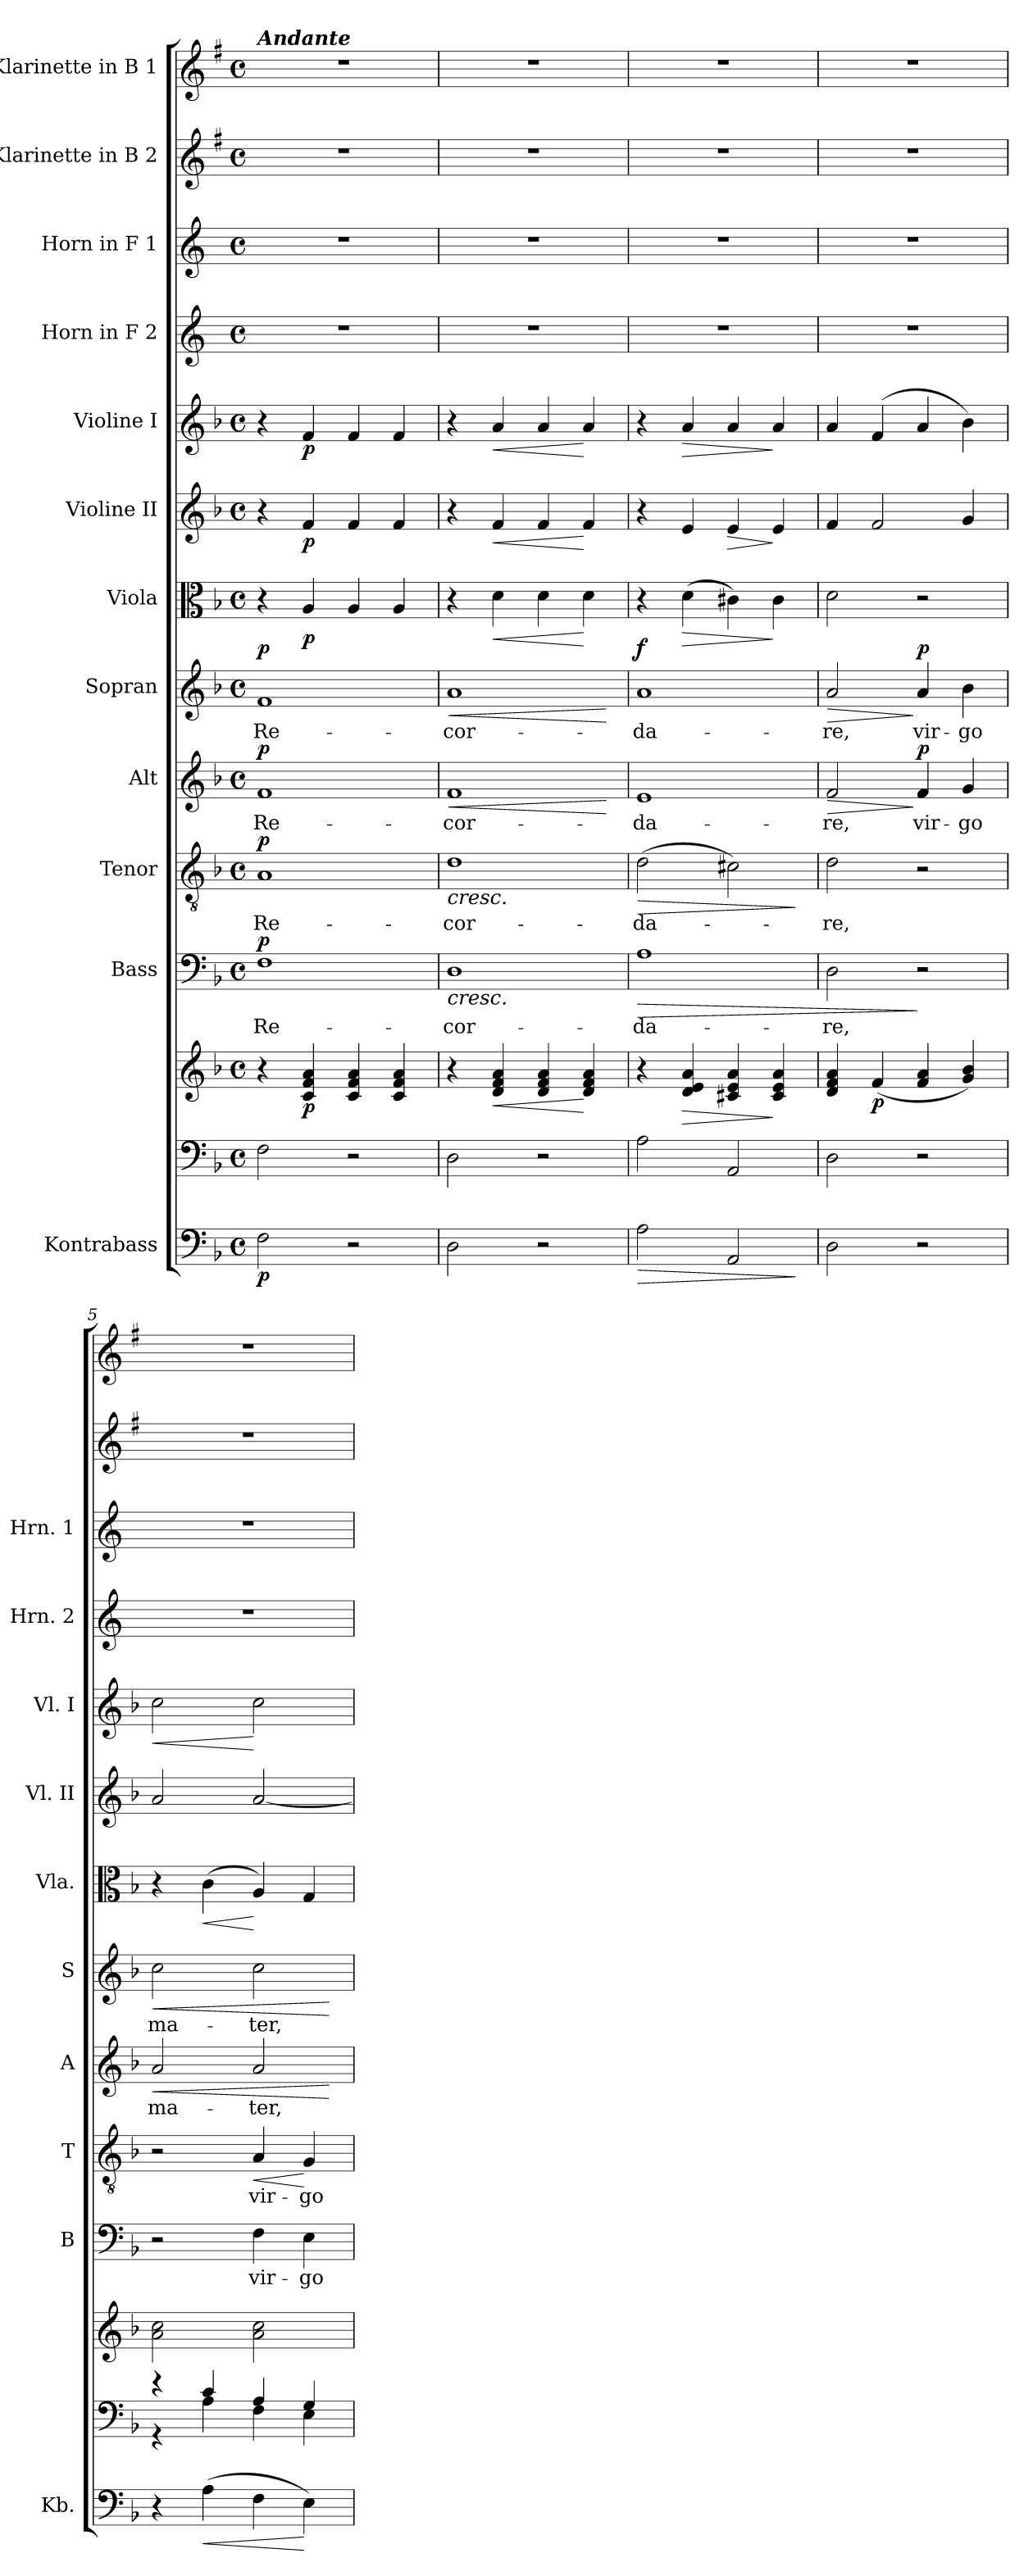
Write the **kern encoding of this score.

**kern	**dynam	**kern	**kern	**dynam	**kern	**text	**dynam	**kern	**text	**dynam	**kern	**text	**dynam	**kern	**text	**dynam	**kern	**dynam	**kern	**dynam	**kern	**dynam	**kern	**kern	**kern	**kern
*part13	*part13	*part12	*part12	*part12	*part11	*part11	*part11	*part10	*part10	*part10	*part9	*part9	*part9	*part8	*part8	*part8	*part7	*part7	*part6	*part6	*part5	*part5	*part4	*part3	*part2	*part1
*staff14	*staff14	*staff13	*staff12	*staff12/13	*staff11	*staff11	*staff11	*staff10	*staff10	*staff10	*staff9	*staff9	*staff9	*staff8	*staff8	*staff8	*staff7	*staff7	*staff6	*staff6	*staff5	*staff5	*staff4	*staff3	*staff2	*staff1
*I"Kontrabass	*	*	*	*	*I"Bass	*	*	*I"Tenor	*	*	*I"Alt	*	*	*I"Sopran	*	*	*I"Viola	*	*I"Violine II	*	*I"Violine I	*	*I"Horn in F 2	*I"Horn in F 1	*I"Klarinette in B 2	*I"Klarinette in B 1
*I'Kb.	*	*	*	*	*I'B	*	*	*I'T	*	*	*I'A	*	*	*I'S	*	*	*I'Vla.	*	*I'Vl. II	*	*I'Vl. I	*	*I'Hrn. 2	*I'Hrn. 1	*	*
*clefF4	*	*clefF4	*clefG2	*	*clefF4	*	*	*clefGv2	*	*	*clefG2	*	*	*clefG2	*	*	*clefC3	*	*clefG2	*	*clefG2	*	*clefG2	*clefG2	*clefG2	*clefG2
*ITrd7c12	*	*	*	*	*	*	*	*	*	*	*	*	*	*	*	*	*	*	*	*	*	*	*ITrd4c7	*ITrd4c7	*ITrd1c2	*ITrd1c2
*k[b-]	*	*k[b-]	*k[b-]	*	*k[b-]	*	*	*k[b-]	*	*	*k[b-]	*	*	*k[b-]	*	*	*k[b-]	*	*k[b-]	*	*k[b-]	*	*k[b-]	*k[b-]	*k[b-]	*k[b-]
*F:	*	*F:	*F:	*	*F:	*	*	*F:	*	*	*F:	*	*	*F:	*	*	*F:	*	*F:	*	*F:	*	*F:	*F:	*F:	*F:
*M4/4	*	*M4/4	*M4/4	*	*M4/4	*	*	*M4/4	*	*	*M4/4	*	*	*M4/4	*	*	*M4/4	*	*M4/4	*	*M4/4	*	*M4/4	*M4/4	*M4/4	*M4/4
*met(c)	*	*met(c)	*met(c)	*	*met(c)	*	*	*met(c)	*	*	*met(c)	*	*	*met(c)	*	*	*met(c)	*	*met(c)	*	*met(c)	*	*met(c)	*met(c)	*met(c)	*met(c)
=1	=1	=1	=1	=1	=1	=1	=1	=1	=1	=1	=1	=1	=1	=1	=1	=1	=1	=1	=1	=1	=1	=1	=1	=1	=1	=1
!	!	!	!	!	!	!	!	!	!	!	!	!	!	!	!	!	!	!	!	!	!	!	!	!	!	!LO:TX:a:Bi:t=Andante
!	!LO:DY:b	!	!	!	!	!LO:LY:b	!LO:DY:a	!	!LO:LY:b	!LO:DY:a	!	!LO:LY:b	!LO:DY:a	!	!LO:LY:b	!LO:DY:a	!	!	!	!	!	!	!	!	!	!
2FF\	p	2F\	4r	.	1F	Re-	p	1A	Re-	p	1f	Re-	p	1f	Re-	p	4r	.	4r	.	4r	.	1r	1r	1r	1r
!	!	!	!	!LO:DY:b	!	!	!	!	!	!	!	!	!	!	!	!	!	!LO:DY:b	!	!LO:DY:b	!	!LO:DY:b	!	!	!	!
.	.	.	4c/ 4f/ 4a/	p	.	.	.	.	.	.	.	.	.	.	.	.	4A/	p	4f/	p	4f/	p	.	.	.	.
2r	.	2r	4c/ 4f/ 4a/	.	.	.	.	.	.	.	.	.	.	.	.	.	4A/	.	4f/	.	4f/	.	.	.	.	.
.	.	.	4c/ 4f/ 4a/	.	.	.	.	.	.	.	.	.	.	.	.	.	4A/	.	4f/	.	4f/	.	.	.	.	.
=2	=2	=2	=2	=2	=2	=2	=2	=2	=2	=2	=2	=2	=2	=2	=2	=2	=2	=2	=2	=2	=2	=2	=2	=2	=2	=2
!	!	!	!	!	!	!LO:LY:b	!LO:HP:b	!	!LO:LY:b	!LO:HP:b	!	!LO:LY:b	!LO:HP:b	!	!LO:LY:b	!LO:HP:b	!	!	!	!	!	!	!	!	!	!
2DD\	.	2D\	4r	.	1D	-cor-	<	1d	-cor-	<	1f	-cor-	<	1a	-cor-	<	4r	.	4r	.	4r	.	1r	1r	1r	1r
!	!	!	!	!LO:HP:b	!	!	!	!	!	!	!	!	!	!	!	!	!	!LO:HP:b	!	!LO:HP:b	!	!LO:HP:b	!	!	!	!
.	.	.	4d/ 4f/ 4a/	<	.	.	.	.	.	.	.	.	.	.	.	.	4d\	<	4f/	<	4a/	<	.	.	.	.
2r	.	2r	4d/ 4f/ 4a/	.	.	.	.	.	.	.	.	.	.	.	.	.	4d\	.	4f/	.	4a/	.	.	.	.	.
.	.	.	4d/ 4f/ 4a/	[	.	.	.	.	.	.	.	.	.	.	.	.	4d\	[	4f/	[	4a/	[	.	.	.	.
.	.	.	.	.	.	.	.	.	.	.	.	.	[	.	.	[	.	.	.	.	.	.	.	.	.	.
=3	=3	=3	=3	=3	=3	=3	=3	=3	=3	=3	=3	=3	=3	=3	=3	=3	=3	=3	=3	=3	=3	=3	=3	=3	=3	=3
!	!LO:HP:b	!	!	!	!	!LO:LY:b	!LO:HP:b	!	!LO:LY:b	!LO:HP:b	!	!LO:LY:b	!	!	!LO:LY:b	!LO:DY:a	!	!	!	!	!	!	!	!	!	!
2AA\	>	2A\	4r	.	1A	-da-	>	(>2d\	-da-	>	1e	-da-	.	1a	-da-	f	4r	.	4r	.	4r	.	1r	1r	1r	1r
!	!	!	!	!LO:HP:b	!	!	!	!	!	!	!	!	!	!	!	!	!	!LO:HP:b	!	!	!	!LO:HP:b	!	!	!	!
.	.	.	4d/ 4e/ 4a/	>	.	.	.	.	.	.	.	.	.	.	.	.	(>4d\	>	4e/	.	4a/	>	.	.	.	.
!	!	!	!	!	!	!	!	!	!	!	!	!	!	!	!	!	!	!	!	!LO:HP:b	!	!	!	!	!	!
2AAA/	.	2AA/	4c#X/ 4e/ 4a/	.	.	.	.	2c#X\)	.	[	.	.	.	.	.	.	4c#X\)	.	4e/	>	4a/	.	.	.	.	.
.	.	.	4c#/ 4e/ 4a/	]	.	.	.	.	.	.	.	.	.	.	.	.	4c#\	]	4e/	]	4a/	]	.	.	.	.
.	]	.	.	.	.	.	[	.	.	]	.	.	.	.	.	.	.	.	.	.	.	.	.	.	.	.
=4	=4	=4	=4	=4	=4	=4	=4	=4	=4	=4	=4	=4	=4	=4	=4	=4	=4	=4	=4	=4	=4	=4	=4	=4	=4	=4
!	!	!	!	!	!	!LO:LY:b	!	!	!LO:LY:b	!	!	!LO:LY:b	!LO:HP:b	!	!LO:LY:b	!LO:HP:b	!	!	!	!	!	!	!	!	!	!
2DD\	.	2D\	4d/ 4f/ 4a/	.	2D\	-re,	.	2d\	-re,	.	2f/	-re,	>	2a/	-re,	>	2d\	.	4f/	.	4a/	.	1r	1r	1r	1r
!	!	!	!	!LO:DY:b	!	!	!	!	!	!	!	!	!	!	!	!	!	!	!	!	!	!	!	!	!	!
.	.	.	(<4f/	p	.	.	.	.	.	.	.	.	.	.	.	.	.	.	2f/	.	(<4f/	.	.	.	.	.
!	!	!	!	!	!	!	!	!	!	!	!	!LO:LY:b	!LO:DY:n=1:a	!	!LO:LY:b	!LO:DY:n=1:a	!	!	!	!	!	!	!	!	!	!
2r	.	2r	4f/ 4a/	.	2r	.	]	2r	.	.	4f/	vir-	] p	4a/	vir-	] p	2r	.	.	.	4a/	.	.	.	.	.
!	!	!	!	!	!	!	!	!	!	!	!	!LO:LY:b	!	!	!LO:LY:b	!	!	!	!	!	!	!	!	!	!	!
.	.	.	4g/ 4b-/)	.	.	.	.	.	.	.	4g/	-go	.	4b-\	-go	.	.	.	4g/	.	4b-\)	.	.	.	.	.
=5	=5	=5	=5	=5	=5	=5	=5	=5	=5	=5	=5	=5	=5	=5	=5	=5	=5	=5	=5	=5	=5	=5	=5	=5	=5	=5
*	*	*^	*	*	*	*	*	*	*	*	*	*	*	*	*	*	*	*	*	*	*	*	*	*	*	*
!	!	!	!	!	!	!	!	!	!	!	!	!	!LO:LY:b	!LO:HP:b	!	!LO:LY:b	!LO:HP:b	!	!	!	!	!	!LO:HP:b	!	!	!	!
4r	.	4r	4r	2a\ 2cc\	.	2r	.	.	2r	.	.	2a/	ma-	<	2cc\	ma-	<	4r	.	2a/	.	2cc\	<	1r	1r	1r	1r
!	!LO:HP:b	!	!	!	!	!	!	!	!	!	!	!	!	!	!	!	!	!	!LO:HP:b	!	!	!	!	!	!	!	!
(>4AA\	<	4c/	4A\	.	.	.	.	.	.	.	.	.	.	.	.	.	.	(>4c\	<	.	.	.	.	.	.	.	.
!	!	!	!	!	!	!	!LO:LY:b	!	!	!LO:LY:b	!LO:HP:b	!	!LO:LY:b	!	!	!LO:LY:b	!	!	!	!	!	!	!	!	!	!	!
4FF\	.	4A/	4F\	2a\ 2cc\	.	4F\	vir-	.	4A/	vir-	<	2a/	-ter,	.	2cc\	-ter,	.	4A/)	[	[2a/	.	2cc\	[	.	.	.	.
!	!	!	!	!	!	!	!LO:LY:b	!	!	!LO:LY:b	!	!	!	!	!	!	!	!	!	!	!	!	!	!	!	!	!
4EE\)	[	4G/	4E\	.	.	4E\	-go	.	4G/	-go	[	.	.	.	.	.	.	4G/	.	.	.	.	.	.	.	.	.
*	*	*v	*v	*	*	*	*	*	*	*	*	*	*	*	*	*	*	*	*	*	*	*	*	*	*	*	*
.	.	.	.	.	.	.	.	.	.	.	.	.	[	.	.	[	.	.	.	.	.	.	.	.	.	.
=	=	=	=	=	=	=	=	=	=	=	=	=	=	=	=	=	=	=	=	=	=	=	=	=	=	=
*-	*-	*-	*-	*-	*-	*-	*-	*-	*-	*-	*-	*-	*-	*-	*-	*-	*-	*-	*-	*-	*-	*-	*-	*-	*-	*-
